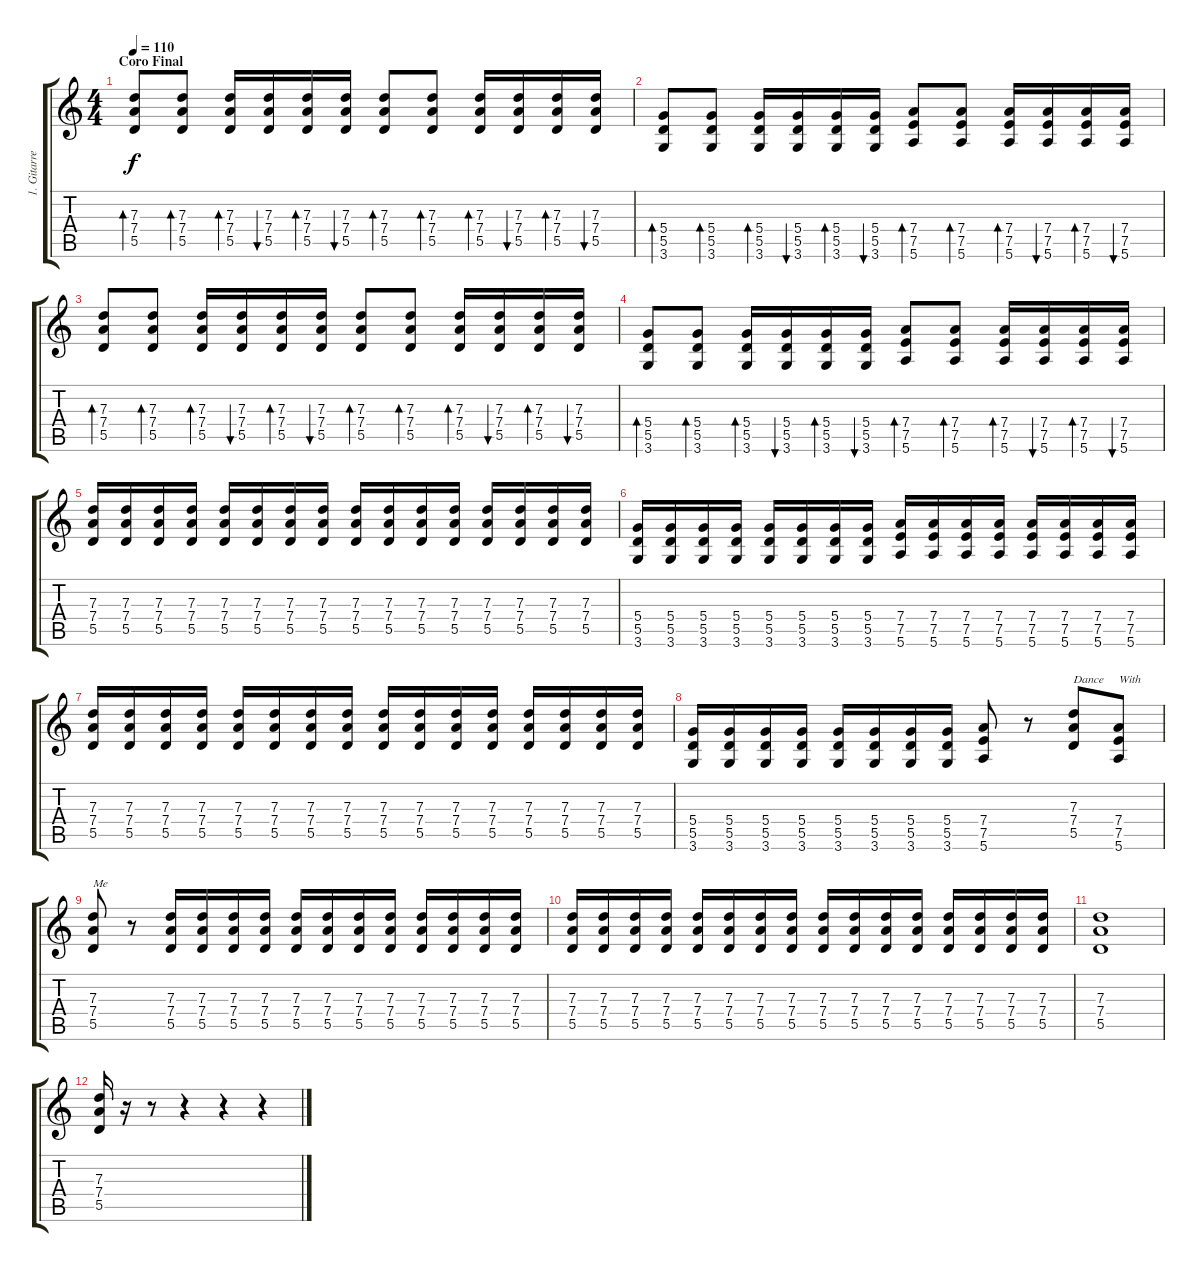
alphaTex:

\track ("1. Gitarre" "1. Gitarre") {instrument overdrivenguitar}
\staff {score tabs}
\tuning (E4 B3 G3 D3 A2 E2) {hide}
\ts (4 4)
\section ("" "Coro Final")
\tempo 110
\clef g2
\ks c
(7.3 7.4 5.5).8{bd 60 dy f} (7.3 7.4 5.5).8{bd 60} (7.3 7.4 5.5).16{bd 60} (7.3 7.4 5.5).16{bu 60} (7.3 7.4 5.5).16{bd 60} (7.3 7.4 5.5).16{bu 60} (7.3 7.4 5.5).8{bd 60} (7.3 7.4 5.5).8{bd 60} (7.3 7.4 5.5).16{bd 60} (7.3 7.4 5.5).16{bu 60} (7.3 7.4 5.5).16{bd 60} (7.3 7.4 5.5).16{bu 60} |
(5.4 5.5 3.6).8{bd 60} (5.4 5.5 3.6).8{bd 60} (5.4 5.5 3.6).16{bd 60} (5.4 5.5 3.6).16{bu 60} (5.4 5.5 3.6).16{bd 60} (5.4 5.5 3.6).16{bu 60} (7.4 7.5 5.6).8{bd 60} (7.4 7.5 5.6).8{bd 60} (7.4 7.5 5.6).16{bd 60} (7.4 7.5 5.6).16{bu 60} (7.4 7.5 5.6).16{bd 60} (7.4 7.5 5.6).16{bu 60} |
(7.3 7.4 5.5).8{bd 60} (7.3 7.4 5.5).8{bd 60} (7.3 7.4 5.5).16{bd 60} (7.3 7.4 5.5).16{bu 60} (7.3 7.4 5.5).16{bd 60} (7.3 7.4 5.5).16{bu 60} (7.3 7.4 5.5).8{bd 60} (7.3 7.4 5.5).8{bd 60} (7.3 7.4 5.5).16{bd 60} (7.3 7.4 5.5).16{bu 60} (7.3 7.4 5.5).16{bd 60} (7.3 7.4 5.5).16{bu 60} |
(5.4 5.5 3.6).8{bd 60} (5.4 5.5 3.6).8{bd 60} (5.4 5.5 3.6).16{bd 60} (5.4 5.5 3.6).16{bu 60} (5.4 5.5 3.6).16{bd 60} (5.4 5.5 3.6).16{bu 60} (7.4 7.5 5.6).8{bd 60} (7.4 7.5 5.6).8{bd 60} (7.4 7.5 5.6).16{bd 60} (7.4 7.5 5.6).16{bu 60} (7.4 7.5 5.6).16{bd 60} (7.4 7.5 5.6).16{bu 60} |
(7.3 7.4 5.5).16 (7.3 7.4 5.5).16 (7.3 7.4 5.5).16 (7.3 7.4 5.5).16 (7.3 7.4 5.5).16 (7.3 7.4 5.5).16 (7.3 7.4 5.5).16 (7.3 7.4 5.5).16 (7.3 7.4 5.5).16 (7.3 7.4 5.5).16 (7.3 7.4 5.5).16 (7.3 7.4 5.5).16 (7.3 7.4 5.5).16 (7.3 7.4 5.5).16 (7.3 7.4 5.5).16 (7.3 7.4 5.5).16 |
(5.4 5.5 3.6).16 (5.4 5.5 3.6).16 (5.4 5.5 3.6).16 (5.4 5.5 3.6).16 (5.4 5.5 3.6).16 (5.4 5.5 3.6).16 (5.4 5.5 3.6).16 (5.4 5.5 3.6).16 (7.4 7.5 5.6).16 (7.4 7.5 5.6).16 (7.4 7.5 5.6).16 (7.4 7.5 5.6).16 (7.4 7.5 5.6).16 (7.4 7.5 5.6).16 (7.4 7.5 5.6).16 (7.4 7.5 5.6).16 |
(7.3 7.4 5.5).16 (7.3 7.4 5.5).16 (7.3 7.4 5.5).16 (7.3 7.4 5.5).16 (7.3 7.4 5.5).16 (7.3 7.4 5.5).16 (7.3 7.4 5.5).16 (7.3 7.4 5.5).16 (7.3 7.4 5.5).16 (7.3 7.4 5.5).16 (7.3 7.4 5.5).16 (7.3 7.4 5.5).16 (7.3 7.4 5.5).16 (7.3 7.4 5.5).16 (7.3 7.4 5.5).16 (7.3 7.4 5.5).16 |
(5.4 5.5 3.6).16 (5.4 5.5 3.6).16 (5.4 5.5 3.6).16 (5.4 5.5 3.6).16 (5.4 5.5 3.6).16 (5.4 5.5 3.6).16 (5.4 5.5 3.6).16 (5.4 5.5 3.6).16 (7.4 7.5 5.6).8 r.8 (7.3 7.4 5.5).8{txt "Dance"} (7.4 7.5 5.6).8{txt "With"} |
(7.3 7.4 5.5).8{txt "Me"} r.8 (7.3 7.4 5.5).16 (7.3 7.4 5.5).16 (7.3 7.4 5.5).16 (7.3 7.4 5.5).16 (7.3 7.4 5.5).16 (7.3 7.4 5.5).16 (7.3 7.4 5.5).16 (7.3 7.4 5.5).16 (7.3 7.4 5.5).16 (7.3 7.4 5.5).16 (7.3 7.4 5.5).16 (7.3 7.4 5.5).16 |
(7.3 7.4 5.5).16 (7.3 7.4 5.5).16 (7.3 7.4 5.5).16 (7.3 7.4 5.5).16 (7.3 7.4 5.5).16 (7.3 7.4 5.5).16 (7.3 7.4 5.5).16 (7.3 7.4 5.5).16 (7.3 7.4 5.5).16 (7.3 7.4 5.5).16 (7.3 7.4 5.5).16 (7.3 7.4 5.5).16 (7.3 7.4 5.5).16 (7.3 7.4 5.5).16 (7.3 7.4 5.5).16 (7.3 7.4 5.5).16 |
(7.3 7.4 5.5).1 |
(7.3 7.4 5.5).16 r.16 r.8 r.4 r.4 r.4
